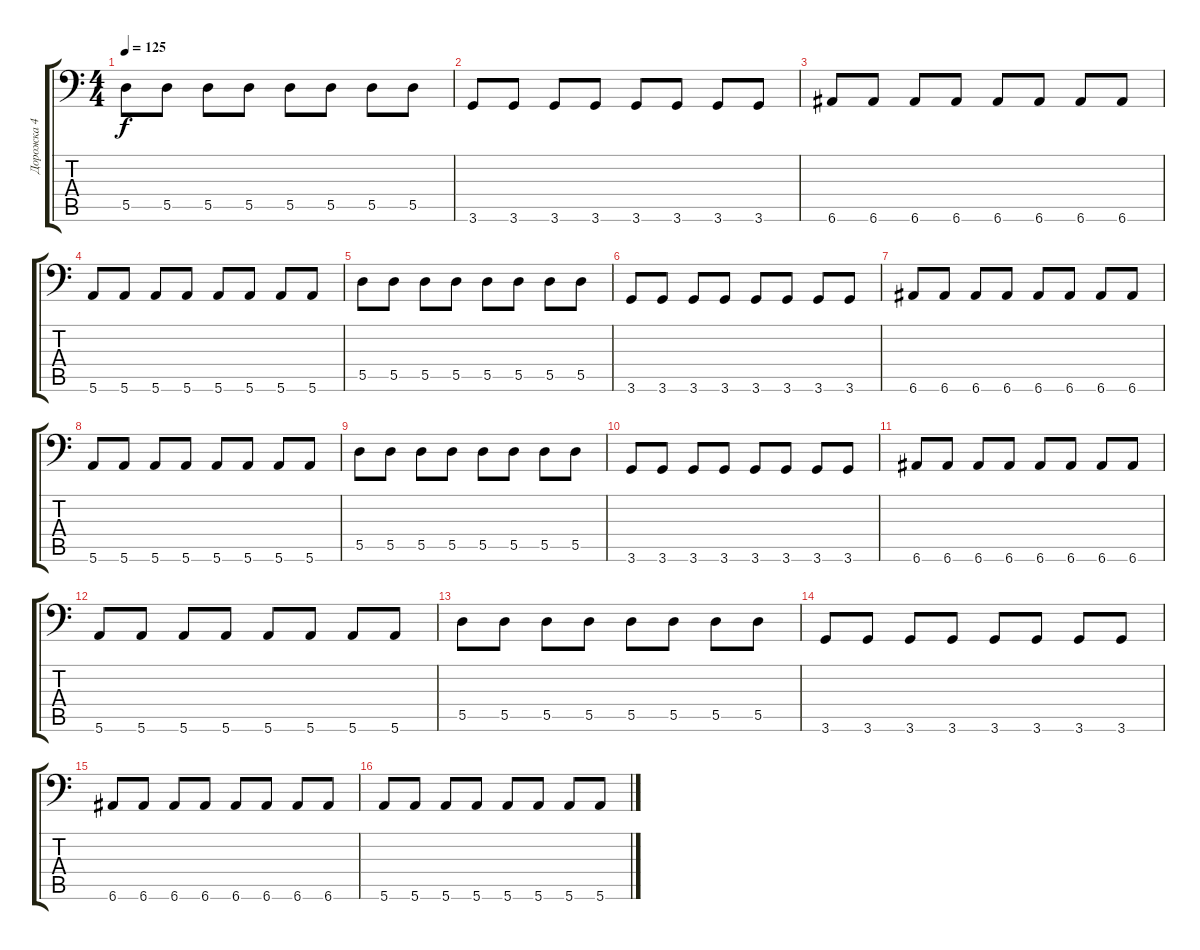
\track ("Дорожка 4" "Дорожка 4") {instrument electricbassfinger}
\staff {score tabs}
\tuning (E4 B3 G2 D2 A1 E1) {hide}
\ts (4 4)
\tempo 125
\clef f4
\ks c
5.5.8{dy f} 5.5.8 5.5.8 5.5.8 5.5.8 5.5.8 5.5.8 5.5.8 |
3.6.8 3.6.8 3.6.8 3.6.8 3.6.8 3.6.8 3.6.8 3.6.8 |
6.6.8 6.6.8 6.6.8 6.6.8 6.6.8 6.6.8 6.6.8 6.6.8 |
5.6.8 5.6.8 5.6.8 5.6.8 5.6.8 5.6.8 5.6.8 5.6.8 |
5.5.8 5.5.8 5.5.8 5.5.8 5.5.8 5.5.8 5.5.8 5.5.8 |
3.6.8 3.6.8 3.6.8 3.6.8 3.6.8 3.6.8 3.6.8 3.6.8 |
6.6.8 6.6.8 6.6.8 6.6.8 6.6.8 6.6.8 6.6.8 6.6.8 |
5.6.8 5.6.8 5.6.8 5.6.8 5.6.8 5.6.8 5.6.8 5.6.8 |
5.5.8 5.5.8 5.5.8 5.5.8 5.5.8 5.5.8 5.5.8 5.5.8 |
3.6.8 3.6.8 3.6.8 3.6.8 3.6.8 3.6.8 3.6.8 3.6.8 |
6.6.8 6.6.8 6.6.8 6.6.8 6.6.8 6.6.8 6.6.8 6.6.8 |
5.6.8 5.6.8 5.6.8 5.6.8 5.6.8 5.6.8 5.6.8 5.6.8 |
5.5.8 5.5.8 5.5.8 5.5.8 5.5.8 5.5.8 5.5.8 5.5.8 |
3.6.8 3.6.8 3.6.8 3.6.8 3.6.8 3.6.8 3.6.8 3.6.8 |
6.6.8 6.6.8 6.6.8 6.6.8 6.6.8 6.6.8 6.6.8 6.6.8 |
5.6.8 5.6.8 5.6.8 5.6.8 5.6.8 5.6.8 5.6.8 5.6.8
